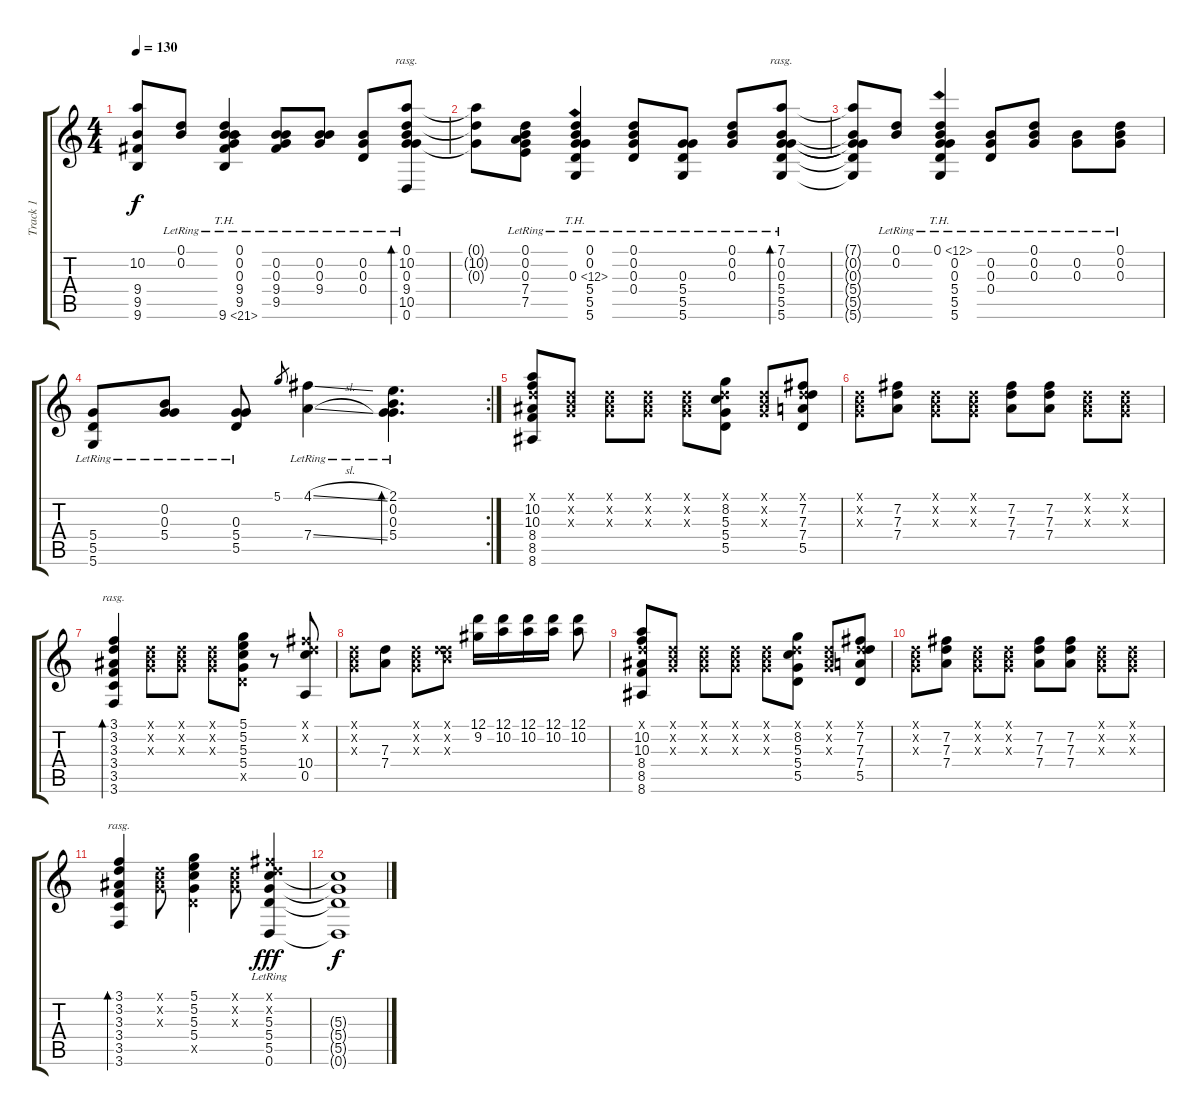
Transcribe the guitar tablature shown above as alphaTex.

\track ("Track 1" "Track 1") {instrument acousticguitarsteel}
\staff {score tabs}
\tuning (D4 B3 G3 D3 A2 D2) {hide}
\ts (4 4)
\tempo 130
\clef g2
\ks c
(10.2{t} 9.4{t} 9.5{t} 9.6{t}).8{dy f} (0.1{lr} 0.2{lr}).8 (0.1{lr} 0.2{lr} 0.3{lr} 9.4{lr} 9.5{lr} 9.6{th 12 lr}).4 (0.2{lr} 0.3{lr} 9.4{lr} 9.5{lr}).8 (0.2{lr} 0.3{lr} 9.4{lr}).8 (0.2{lr} 0.3{lr} 0.4{lr}).8 (0.1{lr} 10.2{lr} 0.3{lr} 9.4{lr} 10.5{lr} 0.6{lr}).8{bd 120 rasg ii} |
(0.1{t} 10.2{t} 0.3{t}).8 (0.1{lr} 0.2{lr} 0.3{lr} 7.4{lr} 7.5{lr}).8 (0.1{lr} 0.2{lr} 0.3{th 12 lr} 5.4{lr} 5.5{lr} 5.6{lr}).4 (0.1{lr} 0.2{lr} 0.3{lr} 0.4{lr}).8 (0.3{lr} 5.4{lr} 5.5{lr} 5.6{lr}).8 (0.1{lr} 0.2{lr} 0.3{lr}).8 (7.1{lr} 0.2{lr} 0.3{lr} 5.4{lr} 5.5{lr} 5.6{lr}).8{bd 120 rasg ii} |
(7.1{t} 0.2{t} 0.3{t} 5.4{t} 5.5{t} 5.6{t}).8 (0.1{lr} 0.2{lr}).8 (0.1{th 12 lr} 0.2{lr} 0.3{lr} 5.4{lr} 5.5{lr} 5.6{lr}).4 (0.2{lr} 0.3{lr} 0.4{lr}).8 (0.1{lr} 0.2{lr} 0.3{lr}).8 (0.2{lr} 0.3{lr}).8 (0.1{lr} 0.2{lr} 0.3{lr}).8 |
\rc 2
(5.4{lr} 5.5{lr} 5.6{lr}).8 (0.2{lr} 0.3{lr} 5.4{lr}).8 (0.3{lr} 5.4{lr} 5.5{lr}).8 5.1.8{gr} (4.1{sl lr} 7.4{sl lr}).4 (2.1{lr} 0.2{lr} 0.3{lr} 5.4{lr}).4{d bd 60} |
(0.1{x} 10.2 10.3 8.4 8.5 8.6).8 (0.1{x} 0.2{x} 0.3{x}).8 (0.1{x} 0.2{x} 0.3{x}).8 (0.1{x} 0.2{x} 0.3{x}).8 (0.1{x} 0.2{x} 0.3{x}).8 (0.1{x} 8.2 5.3 5.4 5.5).8 (0.1{x} 0.2{x} 0.3{x}).8 (0.1{x} 7.2 7.3 7.4 5.5).8 |
(0.1{x} 0.2{x} 0.3{x}).8 (7.2 7.3 7.4).8 (0.1{x} 0.2{x} 0.3{x}).8 (0.1{x} 0.2{x} 0.3{x}).8 (7.2 7.3 7.4).8 (7.2 7.3 7.4).8 (0.1{x} 0.2{x} 0.3{x}).8 (0.1{x} 0.2{x} 0.3{x}).8 |
(3.1 3.2 3.3 3.4 3.5 3.6).4{bd 120 rasg ii} (0.1{x} 0.2{x} 0.3{x}).8 (0.1{x} 0.2{x} 0.3{x}).8 (0.1{x} 0.2{x} 0.3{x}).8 (5.1 5.2 5.3 5.4 5.5{x}).8 r.8 (0.1{x} 7.2{x} 10.4 0.5).8 |
(0.1{x} 0.2{x} 0.3{x}).8 (7.3 7.4).8 (0.1{x} 0.2{x} 0.3{x}).8 (0.1{x} 0.2{x} 7.3{x}).8 (12.1 9.2).16 (12.1 10.2).16 (12.1 10.2).16 (12.1 10.2).16 (12.1 10.2).8 |
(0.1{x} 10.2 10.3 8.4 8.5 8.6).8 (0.1{x} 0.2{x} 0.3{x}).8 (0.1{x} 0.2{x} 0.3{x}).8 (0.1{x} 0.2{x} 0.3{x}).8 (0.1{x} 0.2{x} 0.3{x}).8 (0.1{x} 8.2 5.3 5.4 5.5).8 (0.1{x} 0.2{x} 0.3{x}).8 (0.1{x} 7.2 7.3 7.4 5.5).8 |
(0.1{x} 0.2{x} 0.3{x}).8 (7.2 7.3 7.4).8 (0.1{x} 0.2{x} 0.3{x}).8 (0.1{x} 0.2{x} 0.3{x}).8 (7.2 7.3 7.4).8 (7.2 7.3 7.4).8 (0.1{x} 0.2{x} 0.3{x}).8 (0.1{x} 0.2{x} 0.3{x}).8 |
(3.1 3.2 3.3 3.4 3.5 3.6).4{bd 60 rasg ii} (0.1{x} 0.2{x} 0.3{x}).8 (5.1 5.2 5.3 5.4 5.5{x}).4 (0.1{x} 0.2{x} 0.3{x}).8 (0.1{x} 7.2{x} 5.3 5.4 5.5{lr} 0.6).4{dy fff} |
(5.3{t} 5.4{t} 5.5{t} 0.6{t}).1{dy f}
